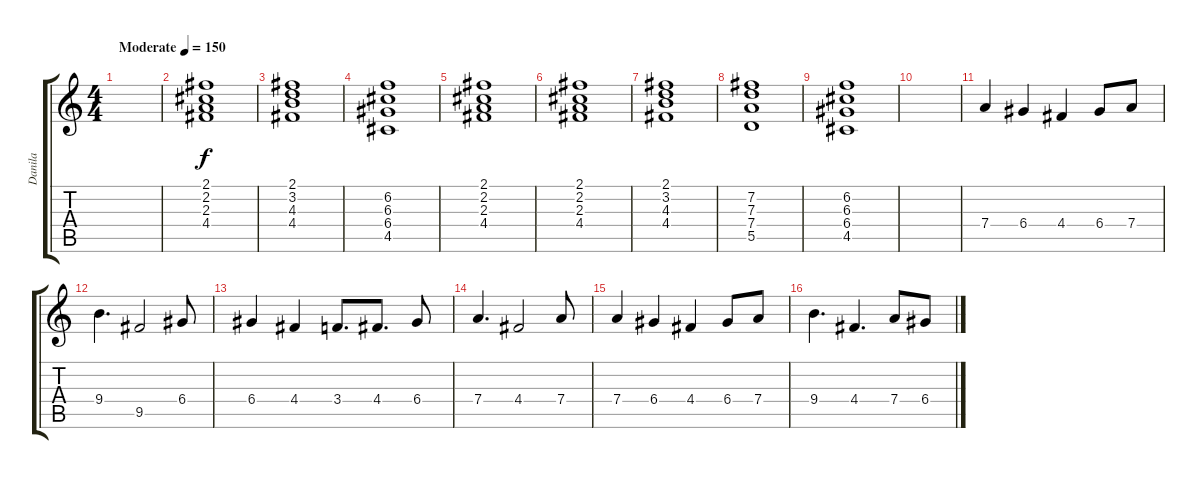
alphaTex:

\track ("Danila" "Danila") {instrument electricguitarjazz}
\staff {score tabs}
\tuning (E4 B3 G3 D3 A2 E2) {hide}
\ts (4 4)
\tempo (150 "Moderate")
\clef g2
\ks c
|
(2.1 2.2 2.3 4.4).1 |
(2.1 3.2 4.3 4.4).1 |
(6.2 6.3 6.4 4.5).1 |
(2.1 2.2 2.3 4.4).1 |
(2.1 2.2 2.3 4.4).1 |
(2.1 3.2 4.3 4.4).1 |
(7.2 7.3 7.4 5.5).1 |
(6.2 6.3 6.4 4.5).1 |
|
7.4.4{instrument overdrivenguitar} 6.4.4 4.4.4 6.4.8 7.4.8 |
9.4.4{d} 9.5.2 6.4.8 |
6.4.4 4.4.4 3.4.8{d} 4.4.8{d} 6.4.8 |
7.4.4{d} 4.4.2 7.4.8 |
7.4.4 6.4.4 4.4.4 6.4.8 7.4.8 |
9.4.4{d} 4.4.4{d} 7.4.8 6.4.8
